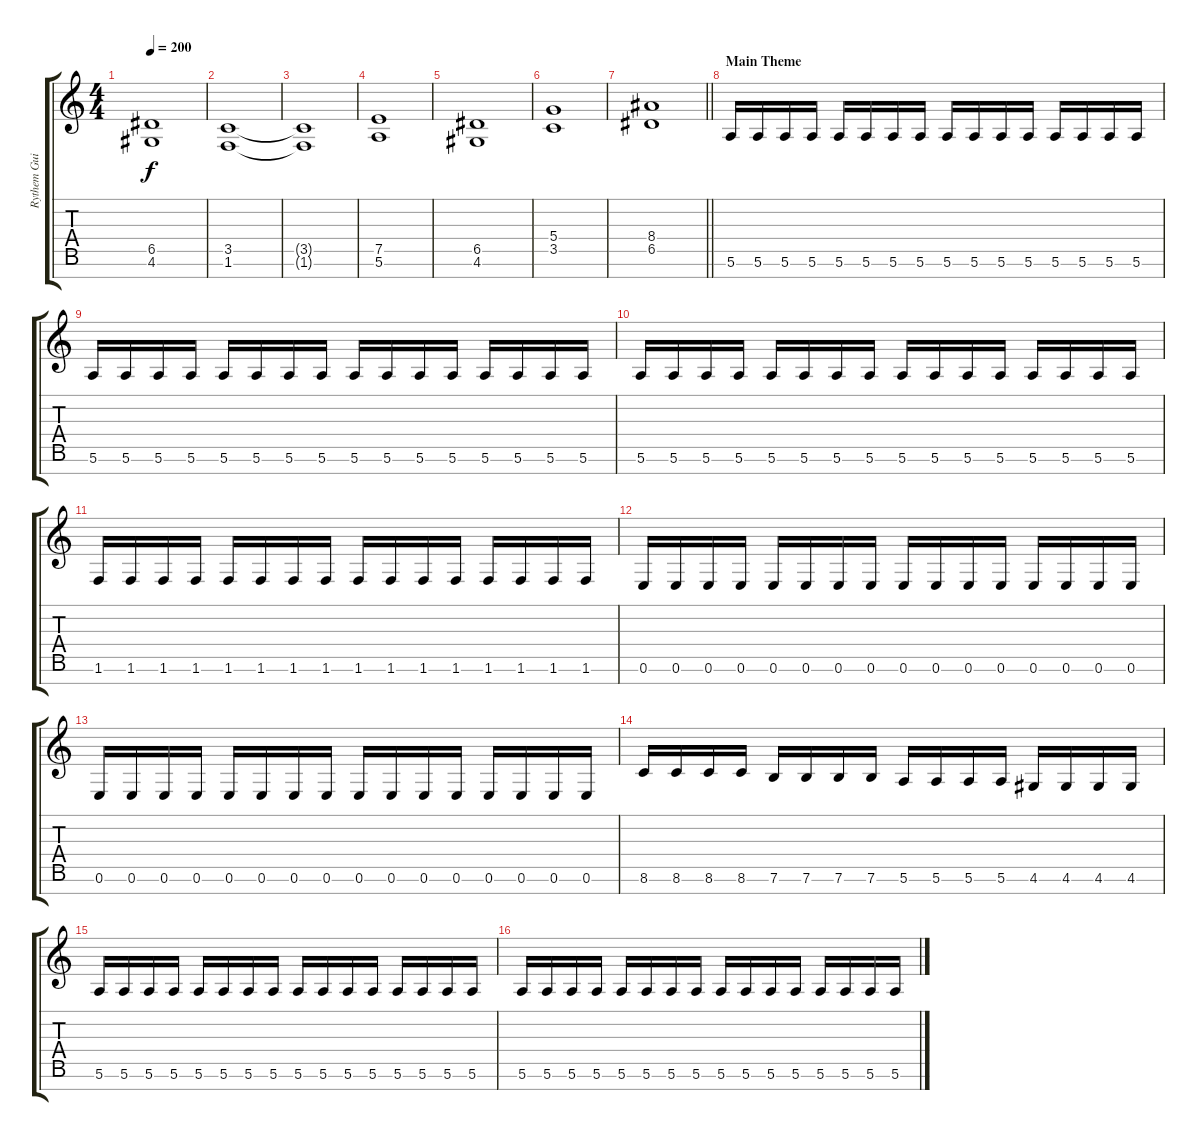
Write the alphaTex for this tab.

\track ("Rythem Guitar" "Rythem Gui") {instrument distortionguitar}
\staff {score tabs}
\tuning (E4 B3 G3 D3 A2 E2 B1) {hide}
\ts (4 4)
\tempo 200
\clef g2
\ks c
(6.5 4.6).1{dy f} |
(3.5 1.6).1 |
(3.5{t} 1.6{t}).1 |
(7.5 5.6).1 |
(6.5 4.6).1 |
(5.4 3.5).1 |
\barLineRight lightlight
(8.4 6.5).1 |
\section ("" "Main Theme")
5.6.16 5.6.16 5.6.16 5.6.16 5.6.16 5.6.16 5.6.16 5.6.16 5.6.16 5.6.16 5.6.16 5.6.16 5.6.16 5.6.16 5.6.16 5.6.16 |
5.6.16 5.6.16 5.6.16 5.6.16 5.6.16 5.6.16 5.6.16 5.6.16 5.6.16 5.6.16 5.6.16 5.6.16 5.6.16 5.6.16 5.6.16 5.6.16 |
5.6.16 5.6.16 5.6.16 5.6.16 5.6.16 5.6.16 5.6.16 5.6.16 5.6.16 5.6.16 5.6.16 5.6.16 5.6.16 5.6.16 5.6.16 5.6.16 |
1.6.16 1.6.16 1.6.16 1.6.16 1.6.16 1.6.16 1.6.16 1.6.16 1.6.16 1.6.16 1.6.16 1.6.16 1.6.16 1.6.16 1.6.16 1.6.16 |
0.6.16 0.6.16 0.6.16 0.6.16 0.6.16 0.6.16 0.6.16 0.6.16 0.6.16 0.6.16 0.6.16 0.6.16 0.6.16 0.6.16 0.6.16 0.6.16 |
0.6.16 0.6.16 0.6.16 0.6.16 0.6.16 0.6.16 0.6.16 0.6.16 0.6.16 0.6.16 0.6.16 0.6.16 0.6.16 0.6.16 0.6.16 0.6.16 |
8.6.16 8.6.16 8.6.16 8.6.16 7.6.16 7.6.16 7.6.16 7.6.16 5.6.16 5.6.16 5.6.16 5.6.16 4.6.16 4.6.16 4.6.16 4.6.16 |
5.6.16 5.6.16 5.6.16 5.6.16 5.6.16 5.6.16 5.6.16 5.6.16 5.6.16 5.6.16 5.6.16 5.6.16 5.6.16 5.6.16 5.6.16 5.6.16 |
5.6.16 5.6.16 5.6.16 5.6.16 5.6.16 5.6.16 5.6.16 5.6.16 5.6.16 5.6.16 5.6.16 5.6.16 5.6.16 5.6.16 5.6.16 5.6.16
